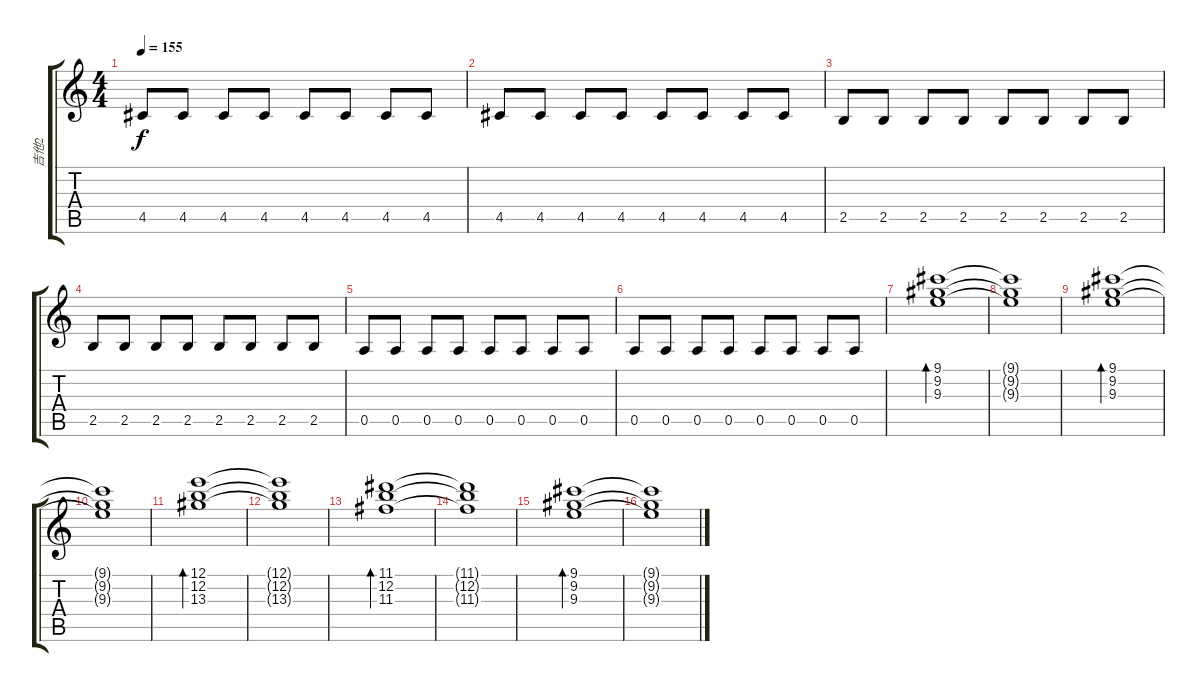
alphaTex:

\track ("吉他2" "吉他2") {instrument distortionguitar}
\staff {score tabs}
\tuning (E4 B3 G3 D3 A2 E2) {hide}
\ts (4 4)
\tempo 155
\clef g2
\ks c
4.5.8{dy f} 4.5.8 4.5.8 4.5.8 4.5.8 4.5.8 4.5.8 4.5.8 |
4.5.8 4.5.8 4.5.8 4.5.8 4.5.8 4.5.8 4.5.8 4.5.8 |
2.5.8 2.5.8 2.5.8 2.5.8 2.5.8 2.5.8 2.5.8 2.5.8 |
2.5.8 2.5.8 2.5.8 2.5.8 2.5.8 2.5.8 2.5.8 2.5.8 |
0.5.8 0.5.8 0.5.8 0.5.8 0.5.8 0.5.8 0.5.8 0.5.8 |
0.5.8 0.5.8 0.5.8 0.5.8 0.5.8 0.5.8 0.5.8 0.5.8 |
(9.1 9.2 9.3).1{bd 480 instrument electricguitarjazz} |
(9.1{t} 9.2{t} 9.3{t}).1 |
(9.1 9.2 9.3).1{bd 480} |
(9.1{t} 9.2{t} 9.3{t}).1 |
(12.1 12.2 13.3).1{bd 480} |
(12.1{t} 12.2{t} 13.3{t}).1 |
(11.1 12.2 11.3).1{bd 480} |
(11.1{t} 12.2{t} 11.3{t}).1 |
(9.1 9.2 9.3).1{bd 480} |
(9.1{t} 9.2{t} 9.3{t}).1
